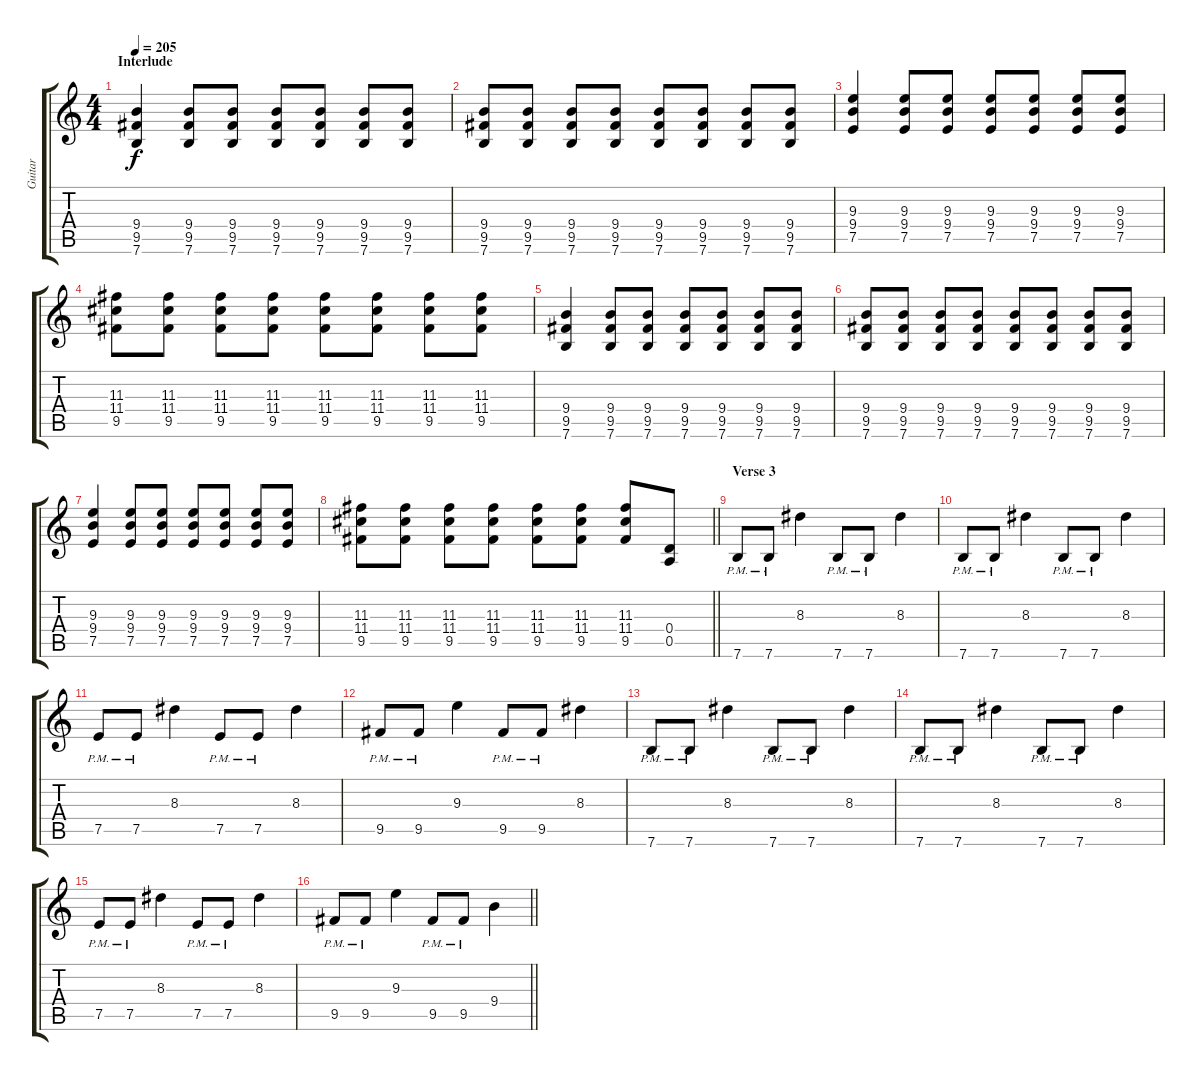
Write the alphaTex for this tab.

\track ("Guitar" "Guitar") {instrument distortionguitar}
\staff {score tabs}
\tuning (E4 B3 G3 D3 A2 E2) {hide}
\ts (4 4)
\section ("" "Interlude")
\tempo 205
\clef g2
\ks c
(9.4 9.5 7.6).4{dy f volume 8} (9.4 9.5 7.6).8 (9.4 9.5 7.6).8 (9.4 9.5 7.6).8 (9.4 9.5 7.6).8 (9.4 9.5 7.6).8 (9.4 9.5 7.6).8 |
(9.4 9.5 7.6).8 (9.4 9.5 7.6).8 (9.4 9.5 7.6).8 (9.4 9.5 7.6).8 (9.4 9.5 7.6).8 (9.4 9.5 7.6).8 (9.4 9.5 7.6).8 (9.4 9.5 7.6).8 |
(9.3 9.4 7.5).4 (9.3 9.4 7.5).8 (9.3 9.4 7.5).8 (9.3 9.4 7.5).8 (9.3 9.4 7.5).8 (9.3 9.4 7.5).8 (9.3 9.4 7.5).8 |
(11.3 11.4 9.5).8 (11.3 11.4 9.5).8 (11.3 11.4 9.5).8 (11.3 11.4 9.5).8 (11.3 11.4 9.5).8 (11.3 11.4 9.5).8 (11.3 11.4 9.5).8 (11.3 11.4 9.5).8 |
(9.4 9.5 7.6).4{volume 8} (9.4 9.5 7.6).8 (9.4 9.5 7.6).8 (9.4 9.5 7.6).8 (9.4 9.5 7.6).8 (9.4 9.5 7.6).8 (9.4 9.5 7.6).8 |
(9.4 9.5 7.6).8 (9.4 9.5 7.6).8 (9.4 9.5 7.6).8 (9.4 9.5 7.6).8 (9.4 9.5 7.6).8 (9.4 9.5 7.6).8 (9.4 9.5 7.6).8 (9.4 9.5 7.6).8 |
(9.3 9.4 7.5).4 (9.3 9.4 7.5).8 (9.3 9.4 7.5).8 (9.3 9.4 7.5).8 (9.3 9.4 7.5).8 (9.3 9.4 7.5).8 (9.3 9.4 7.5).8 |
\barLineRight lightlight
(11.3 11.4 9.5).8 (11.3 11.4 9.5).8 (11.3 11.4 9.5).8 (11.3 11.4 9.5).8 (11.3 11.4 9.5).8 (11.3 11.4 9.5).8 (11.3 11.4 9.5).8 (0.4 0.5).8{volume 11} |
\section ("" "Verse 3")
7.6{pm}.8 7.6{pm}.8 8.3.4 7.6{pm}.8 7.6{pm}.8 8.3.4 |
7.6{pm}.8 7.6{pm}.8 8.3.4 7.6{pm}.8 7.6{pm}.8 8.3.4 |
7.5{pm}.8 7.5{pm}.8 8.3.4 7.5{pm}.8 7.5{pm}.8 8.3.4 |
9.5{pm}.8 9.5{pm}.8 9.3.4 9.5{pm}.8 9.5{pm}.8 8.3.4 |
7.6{pm}.8 7.6{pm}.8 8.3.4 7.6{pm}.8 7.6{pm}.8 8.3.4 |
7.6{pm}.8 7.6{pm}.8 8.3.4 7.6{pm}.8 7.6{pm}.8 8.3.4 |
7.5{pm}.8 7.5{pm}.8 8.3.4 7.5{pm}.8 7.5{pm}.8 8.3.4 |
\barLineRight lightlight
9.5{pm}.8 9.5{pm}.8 9.3.4 9.5{pm}.8 9.5{pm}.8 9.4.4
